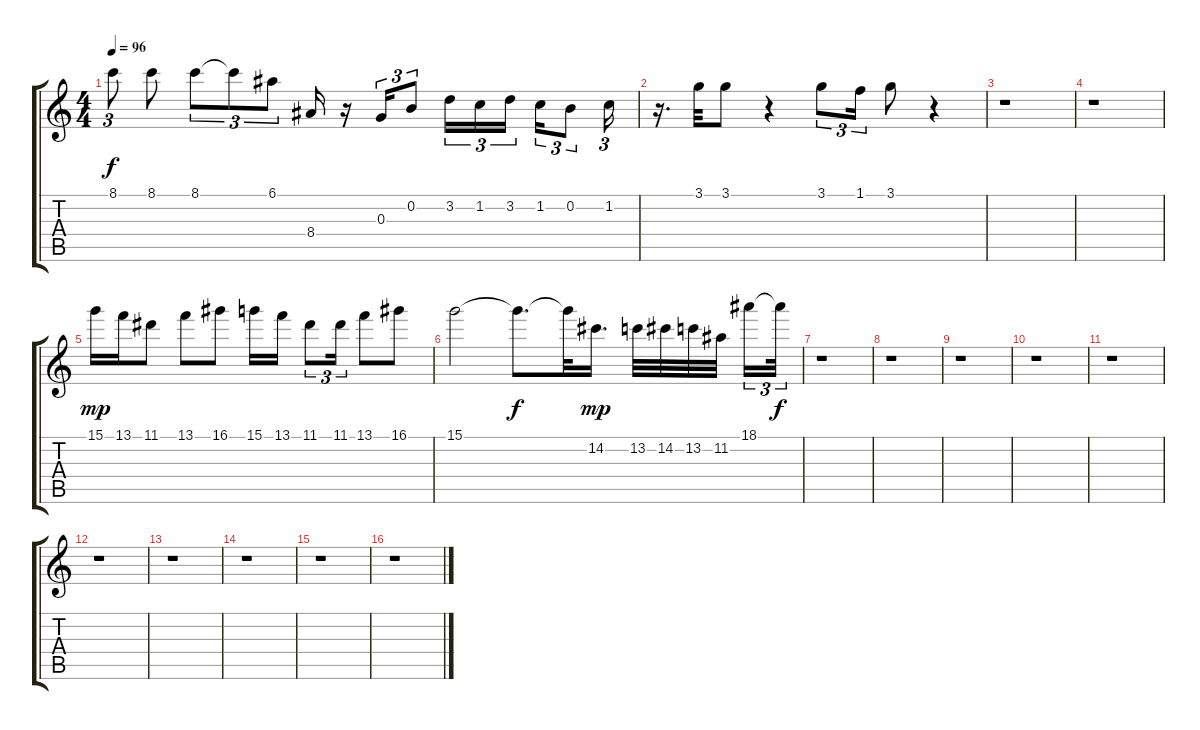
\track "" {instrument overdrivenguitar}
\staff {score tabs}
\tuning (E4 B3 G3 D3 A2 E2) {hide}
\ts (4 4)
\tempo 96
\clef g2
\ks c
8.1{t}.8{tu (3 2) dy f} 8.1.8 8.1.8{tu (3 2)} 8.1{t}.8{tu (3 2)} 6.1.8{tu (3 2)} 8.4.16 r.16 0.3.16{tu (3 2)} 0.2.8{tu (3 2)} 3.2.16{tu (3 2)} 1.2.16{tu (3 2)} 3.2.16{tu (3 2) beam splitsecondary} 1.2.16{tu (3 2)} 0.2.8{tu (3 2)} 1.2.16{tu (3 2)} |
r.16{d} 3.1.32 3.1.8 r.4 3.1.8{tu (3 2)} 1.1.16{tu (3 2)} 3.1.8 r.4 |
r.1 |
r.1 |
15.1.16{dy mp} 13.1.16 11.1.8 13.1.8 16.1.8 15.1.16 13.1.16 11.1.8{tu (3 2)} 11.1.16{tu (3 2)} 13.1.8 16.1.8 |
15.1.2 15.1{t}.8{d dy f} 15.1{t}.32 14.2.16{d dy mp} 13.2.32 14.2.32 13.2.32 11.2.32{beam splitsecondary} 18.1.16{tu (3 2)} 18.1{t}.32{tu (3 2) dy f} |
r.1 |
r.1 |
r.1 |
r.1 |
r.1 |
r.1 |
r.1 |
r.1 |
r.1 |
r.1
